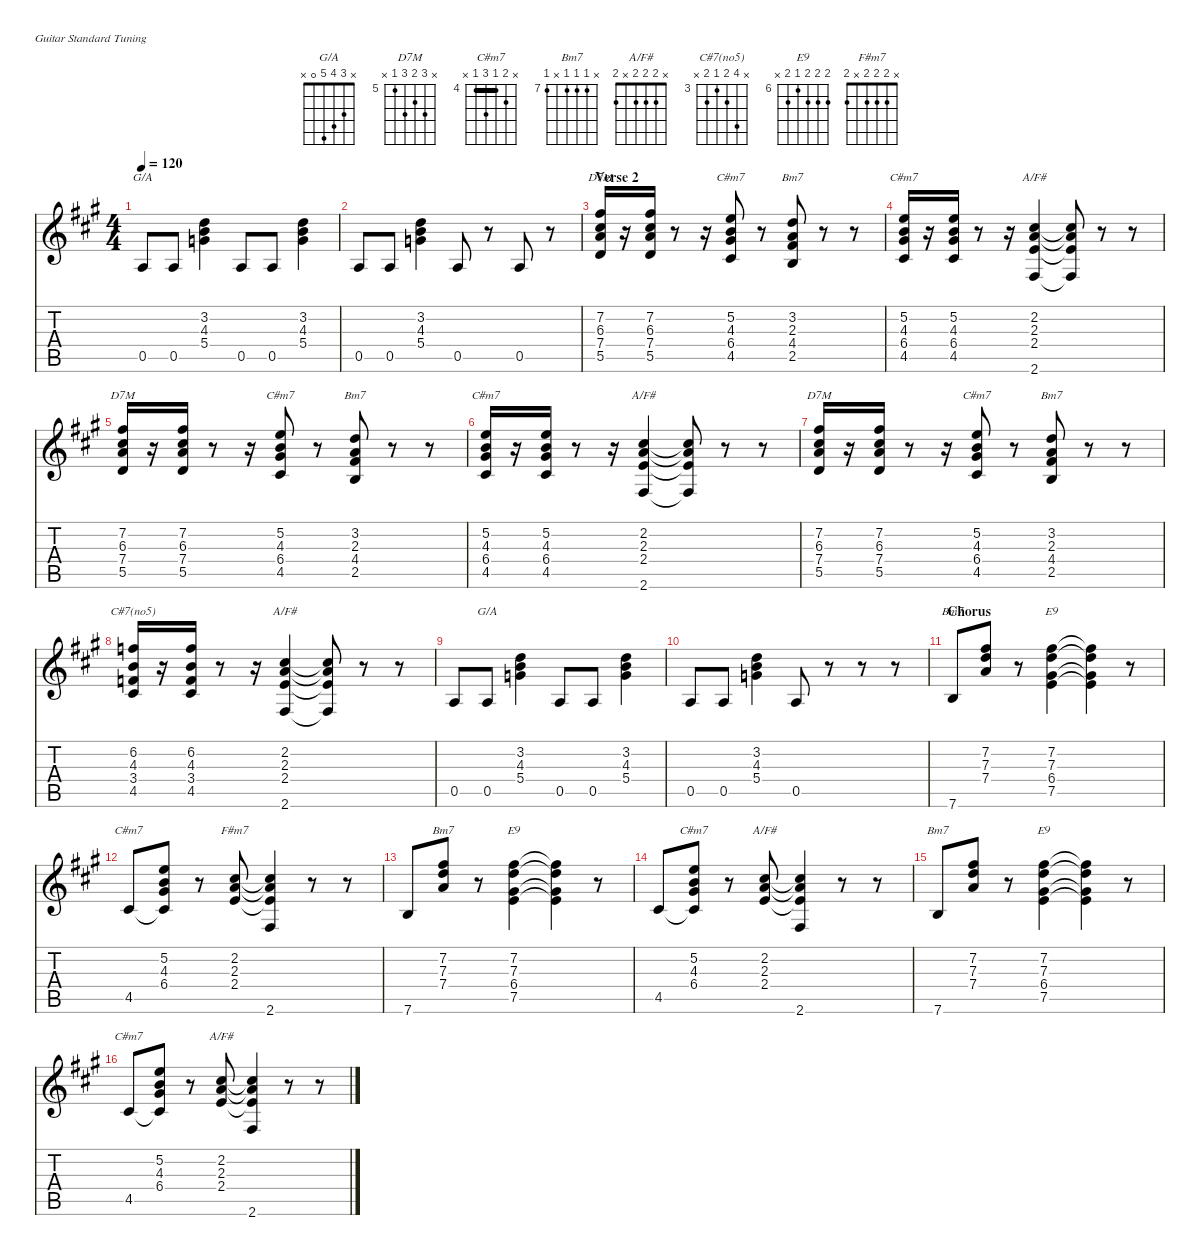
\defaultSystemsLayout 4
\hideDynamics
\bracketExtendMode nobrackets
\singleTrackTrackNamePolicy hidden
\multiTrackTrackNamePolicy hidden
\otherSystemsTrackNameOrientation horizontal
\track ("Main Rhythm" "N-Gt") {multiBarRest instrument acousticguitarnylon}
\staff {score tabs}
\tuning (E4 B3 G3 D3 A2 E2)
\chord ("G/A" x 3 4 5 0 x)
\chord ("D7M" x 7 6 7 5 x) {firstfret 5}
\chord ("C#m7" x 5 4 6 4 x) {firstfret 4 barre 4}
\chord ("Bm7" x 3 2 4 2 x) {barre 2}
\chord ("A/F#" x 2 2 2 x 2)
\chord ("C#7(no5)" x 6 4 3 4 x) {firstfret 3}
\chord ("Bm7" x 7 7 7 x 7) {firstfret 7}
\chord ("E9" 7 7 7 6 7 x) {firstfret 6}
\chord ("F#m7" x 2 2 2 x 2)
\ts (4 4)
\tempo 120
\clef g2
\ks a
0.5{acc forcenatural}.8{ch "G/A" dy f beam Up} 0.5{acc forcenatural}.8{beam Up} (5.4{acc forcenatural} 4.3{acc forcenatural} 3.2{acc forcenatural}).4{beam Down} 0.5{acc forcenatural}.8{beam Up} 0.5{acc forcenatural}.8{beam Up} (5.4{acc forcenatural} 3.2{acc forcenatural} 4.3{acc forcenatural}).4{beam Down} |
0.5{acc forcenatural}.8{beam Up} 0.5{acc forcenatural}.8{beam Up} (5.4{acc forcenatural} 4.3{acc forcenatural} 3.2{acc forcenatural}).4{beam Down} 0.5{acc forcenatural}.8{beam Up} r.8{beam Up} 0.5{acc forcenatural}.8{beam Up} r.8{beam Up} |
\section ("" "Verse 2")
(5.5{acc forcenatural} 7.4{acc forcenatural} 6.3{acc #} 7.2{acc #}).16{ch "D7M" beam Up} r.16{beam Up} (5.5{acc forcenatural} 7.2{acc #} 6.3{acc #} 7.4{acc forcenatural}).16{beam Up} r.8{beam Up} r.16{beam Up} (4.5{acc #} 6.4{acc #} 4.3{acc forcenatural} 5.2{acc forcenatural}).8{ch "C#m7" beam Up} r.8{beam Up} (2.5{acc forcenatural} 4.4{acc #} 2.3{acc forcenatural} 3.2{acc forcenatural}).8{ch "Bm7" beam Up} r.8{beam Up} r.8{beam Up} |
(4.5{acc #} 6.4{acc #} 4.3{acc forcenatural} 5.2{acc forcenatural}).16{ch "C#m7" beam Up} r.16{beam Up} (4.5{acc #} 5.2{acc forcenatural} 4.3{acc forcenatural} 6.4{acc #}).16{beam Up} r.8{beam Up} r.16{beam Up} (2.6{acc #} 2.4{acc forcenatural} 2.3{acc forcenatural} 2.2{acc #}).4{ch "A/F#" beam Up} (2.4{t acc forcenatural} 2.6{t acc #} 2.2{t acc #} 2.3{t acc forcenatural}).8{beam Up} r.8{beam Up} r.8{beam Up} |
(5.5{acc forcenatural} 7.4{acc forcenatural} 6.3{acc #} 7.2{acc #}).16{ch "D7M" beam Up} r.16{beam Up} (5.5{acc forcenatural} 7.2{acc #} 6.3{acc #} 7.4{acc forcenatural}).16{beam Up} r.8{beam Up} r.16{beam Up} (4.5{acc #} 6.4{acc #} 4.3{acc forcenatural} 5.2{acc forcenatural}).8{ch "C#m7" beam Up} r.8{beam Up} (2.5{acc forcenatural} 4.4{acc #} 2.3{acc forcenatural} 3.2{acc forcenatural}).8{ch "Bm7" beam Up} r.8{beam Up} r.8{beam Up} |
(4.5{acc #} 6.4{acc #} 4.3{acc forcenatural} 5.2{acc forcenatural}).16{ch "C#m7" beam Up} r.16{beam Up} (4.5{acc #} 5.2{acc forcenatural} 4.3{acc forcenatural} 6.4{acc #}).16{beam Up} r.8{beam Up} r.16{beam Up} (2.6{acc #} 2.4{acc forcenatural} 2.3{acc forcenatural} 2.2{acc #}).4{ch "A/F#" beam Up} (2.4{t acc forcenatural} 2.6{t acc #} 2.2{t acc #} 2.3{t acc forcenatural}).8{beam Up} r.8{beam Up} r.8{beam Up} |
(5.5{acc forcenatural} 7.4{acc forcenatural} 6.3{acc #} 7.2{acc #}).16{ch "D7M" beam Up} r.16{beam Up} (5.5{acc forcenatural} 7.2{acc #} 6.3{acc #} 7.4{acc forcenatural}).16{beam Up} r.8{beam Up} r.16{beam Up} (4.5{acc #} 6.4{acc #} 4.3{acc forcenatural} 5.2{acc forcenatural}).8{ch "C#m7" beam Up} r.8{beam Up} (2.5{acc forcenatural} 4.4{acc #} 2.3{acc forcenatural} 3.2{acc forcenatural}).8{ch "Bm7" beam Up} r.8{beam Up} r.8{beam Up} |
(4.5{acc #} 3.4{acc forcenatural} 4.3{acc forcenatural} 6.2{acc forcenatural}).16{ch "C#7(no5)" beam Up} r.16{beam Up} (4.5{acc #} 6.2{acc forcenatural} 4.3{acc forcenatural} 3.4{acc forcenatural}).16{beam Up} r.8{beam Up} r.16{beam Up} (2.6{acc #} 2.4{acc forcenatural} 2.3{acc forcenatural} 2.2{acc #}).4{ch "A/F#" beam Up} (2.4{t acc forcenatural} 2.6{t acc #} 2.2{t acc #} 2.3{t acc forcenatural}).8{beam Up} r.8{beam Up} r.8{beam Up} |
0.5{acc forcenatural}.8{beam Up} 0.5{acc forcenatural}.8{ch "G/A" beam Up} (5.4{acc forcenatural} 4.3{acc forcenatural} 3.2{acc forcenatural}).4{beam Down} 0.5{acc forcenatural}.8{beam Up} 0.5{acc forcenatural}.8{beam Up} (5.4{acc forcenatural} 3.2{acc forcenatural} 4.3{acc forcenatural}).4{beam Down} |
0.5{acc forcenatural}.8{beam Up} 0.5{acc forcenatural}.8{beam Up} (5.4{acc forcenatural} 4.3{acc forcenatural} 3.2{acc forcenatural}).4{beam Down} 0.5{acc forcenatural}.8{beam Up} r.8{beam Up} r.8{beam Up} r.8{beam Up} |
\section ("" "Chorus")
7.6{acc forcenatural}.8{ch "Bm7" beam Up} (7.4{acc forcenatural} 7.3{acc forcenatural} 7.2{acc #}).8{beam Up} r.8{beam Up} (7.5{acc forcenatural} 6.4{acc #} 7.3{acc forcenatural} 7.2{acc #}).4{ch "E9" beam Down} (7.5{t acc forcenatural} 6.4{t acc #} 7.3{t acc forcenatural} 7.2{t acc #}).4{beam Down} r.8{beam Down} |
4.5{acc #}.8{ch "C#m7" beam Up} (6.4{acc #} 4.3{acc forcenatural} 5.2{acc forcenatural} 4.5{t acc #}).8{beam Up} r.8{beam Up} (2.4{acc forcenatural} 2.3{acc forcenatural} 2.2{acc #}).8{ch "F#m7" beam Up} (2.6{acc #} 2.4{t acc forcenatural} 2.3{t acc forcenatural} 2.2{t acc #}).4{beam Up} r.8{beam Up} r.8{beam Up} |
7.6{acc forcenatural}.8{beam Up} (7.4{acc forcenatural} 7.3{acc forcenatural} 7.2{acc #}).8{ch "Bm7" beam Up} r.8{beam Up} (7.5{acc forcenatural} 6.4{acc #} 7.3{acc forcenatural} 7.2{acc #}).4{ch "E9" beam Down} (7.5{t acc forcenatural} 6.4{t acc #} 7.3{t acc forcenatural} 7.2{t acc #}).4{beam Down} r.8{beam Down} |
4.5{acc #}.8{beam Up} (6.4{acc #} 4.3{acc forcenatural} 5.2{acc forcenatural} 4.5{t acc #}).8{ch "C#m7" beam Up} r.8{beam Up} (2.4{acc forcenatural} 2.3{acc forcenatural} 2.2{acc #}).8{ch "A/F#" beam Up} (2.6{acc #} 2.4{t acc forcenatural} 2.3{t acc forcenatural} 2.2{t acc #}).4{beam Up} r.8{beam Up} r.8{beam Up} |
7.6{acc forcenatural}.8{ch "Bm7" beam Up} (7.4{acc forcenatural} 7.3{acc forcenatural} 7.2{acc #}).8{beam Up} r.8{beam Up} (7.5{acc forcenatural} 6.4{acc #} 7.3{acc forcenatural} 7.2{acc #}).4{ch "E9" beam Down} (7.5{t acc forcenatural} 6.4{t acc #} 7.3{t acc forcenatural} 7.2{t acc #}).4{beam Down} r.8{beam Down} |
4.5{acc #}.8{ch "C#m7" beam Up} (6.4{acc #} 4.3{acc forcenatural} 5.2{acc forcenatural} 4.5{t acc #}).8{beam Up} r.8{beam Up} (2.4{acc forcenatural} 2.3{acc forcenatural} 2.2{acc #}).8{ch "A/F#" beam Up} (2.6{acc #} 2.4{t acc forcenatural} 2.3{t acc forcenatural} 2.2{t acc #}).4{beam Up} r.8{beam Up} r.8{beam Up}
